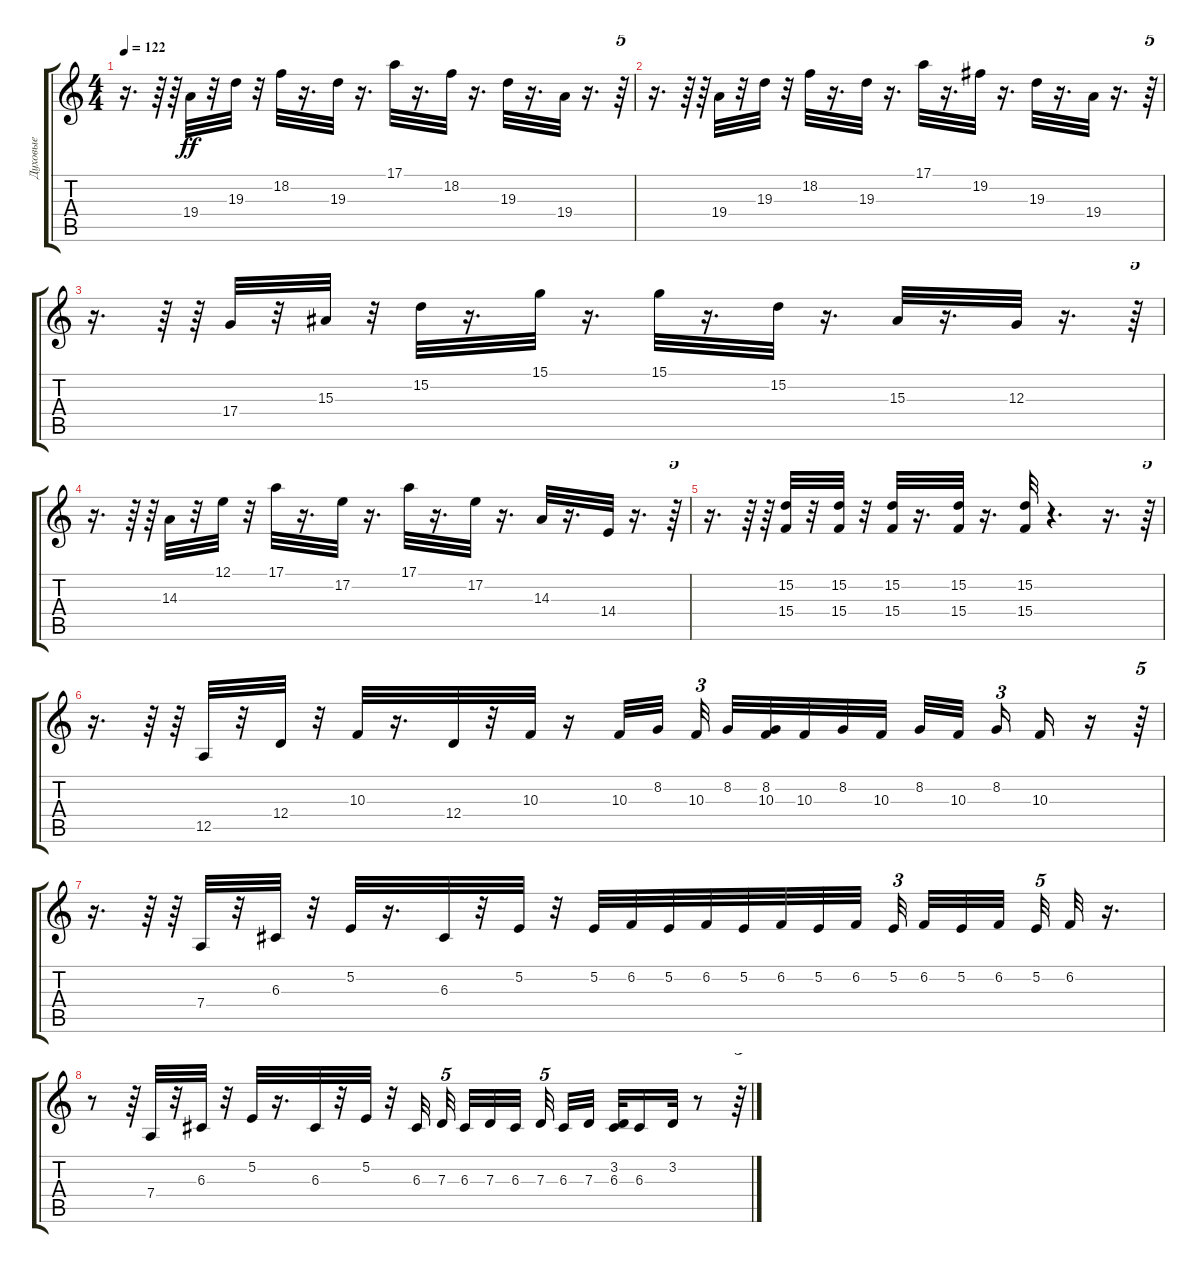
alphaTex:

\track ("Духовые" "Духовые") {instrument flute}
\staff {score tabs}
\tuning (E4 B3 G3 D3 A2 E2) {hide}
\ts (4 4)
\tempo 122
\clef g2
\ks c
r.16{d dy ff} r.64 r.64 19.4.32 r.32 19.3.32 r.32 18.2.32 r.16{d} 19.3.32 r.16{d} 17.1.32 r.16{d} 18.2.32 r.16{d} 19.3.32 r.16{d} 19.4.32 r.16{d} r.64{tu (5 4)} |
r.16{d} r.64 r.64 19.4.32 r.32 19.3.32 r.32 18.2.32 r.16{d} 19.3.32 r.16{d} 17.1.32 r.16{d} 19.2.32 r.16{d} 19.3.32 r.16{d} 19.4.32 r.16{d} r.64{tu (5 4)} |
r.16{d} r.64 r.64 17.4.32 r.32 15.3.32 r.32 15.2.32 r.16{d} 15.1.32 r.16{d} 15.1.32 r.16{d} 15.2.32 r.16{d} 15.3.32 r.16{d} 12.3.32 r.16{d} r.64{tu (5 4)} |
r.16{d} r.64 r.64 14.3.32 r.32 12.1.32 r.32 17.1.32 r.16{d} 17.2.32 r.16{d} 17.1.32 r.16{d} 17.2.32 r.16{d} 14.3.32 r.16{d} 14.4.32 r.16{d} r.64{tu (5 4)} |
r.16{d} r.64 r.64 (15.2 15.4).32 r.32 (15.2 15.4).32 r.32 (15.2 15.4).32 r.16{d} (15.2 15.4).32 r.16{d} (15.2 15.4).32 r.4{d} r.16{d} r.64{tu (5 4)} |
r.16{d} r.64 r.64 12.5.32 r.32 12.4.32 r.32 10.3.32 r.16{d} 12.4.32 r.32 10.3.32 r.16 10.3.32 8.2.32{beam splitsecondary} 10.3.32{tu (3 2) beam splitsecondary} 8.2.32 (8.2 10.3).32 10.3.32 8.2.32 10.3.32 8.2.32 10.3.32{beam splitsecondary} 8.2.16{tu (3 2)} 10.3.16 r.16 r.64{tu (5 4)} |
r.16{d} r.64 r.64 7.4.32 r.32 6.3.32 r.32 5.2.32 r.16{d} 6.3.32 r.32 5.2.32 r.32 5.2.32 6.2.32 5.2.32 6.2.32 5.2.32 6.2.32 5.2.32 6.2.32 5.2.32{tu (3 2) beam splitsecondary} 6.2.32 5.2.32 6.2.32{beam splitsecondary} 5.2.32{tu (5 4)} 6.2.32 r.16{d} |
r.8 r.64 7.4.32 r.32 6.3.32 r.32 5.2.32 r.16{d} 6.3.32 r.32 5.2.32 r.32 6.3.32{beam splitsecondary} 7.3.32{tu (5 4) beam splitsecondary} 6.3.32 7.3.32 6.3.32{beam splitsecondary} 7.3.32{tu (5 4) beam splitsecondary} 6.3.32 7.3.32 (3.2 6.3).32 6.3.16 3.2.32 r.8 r.64{tu (3 2)}
